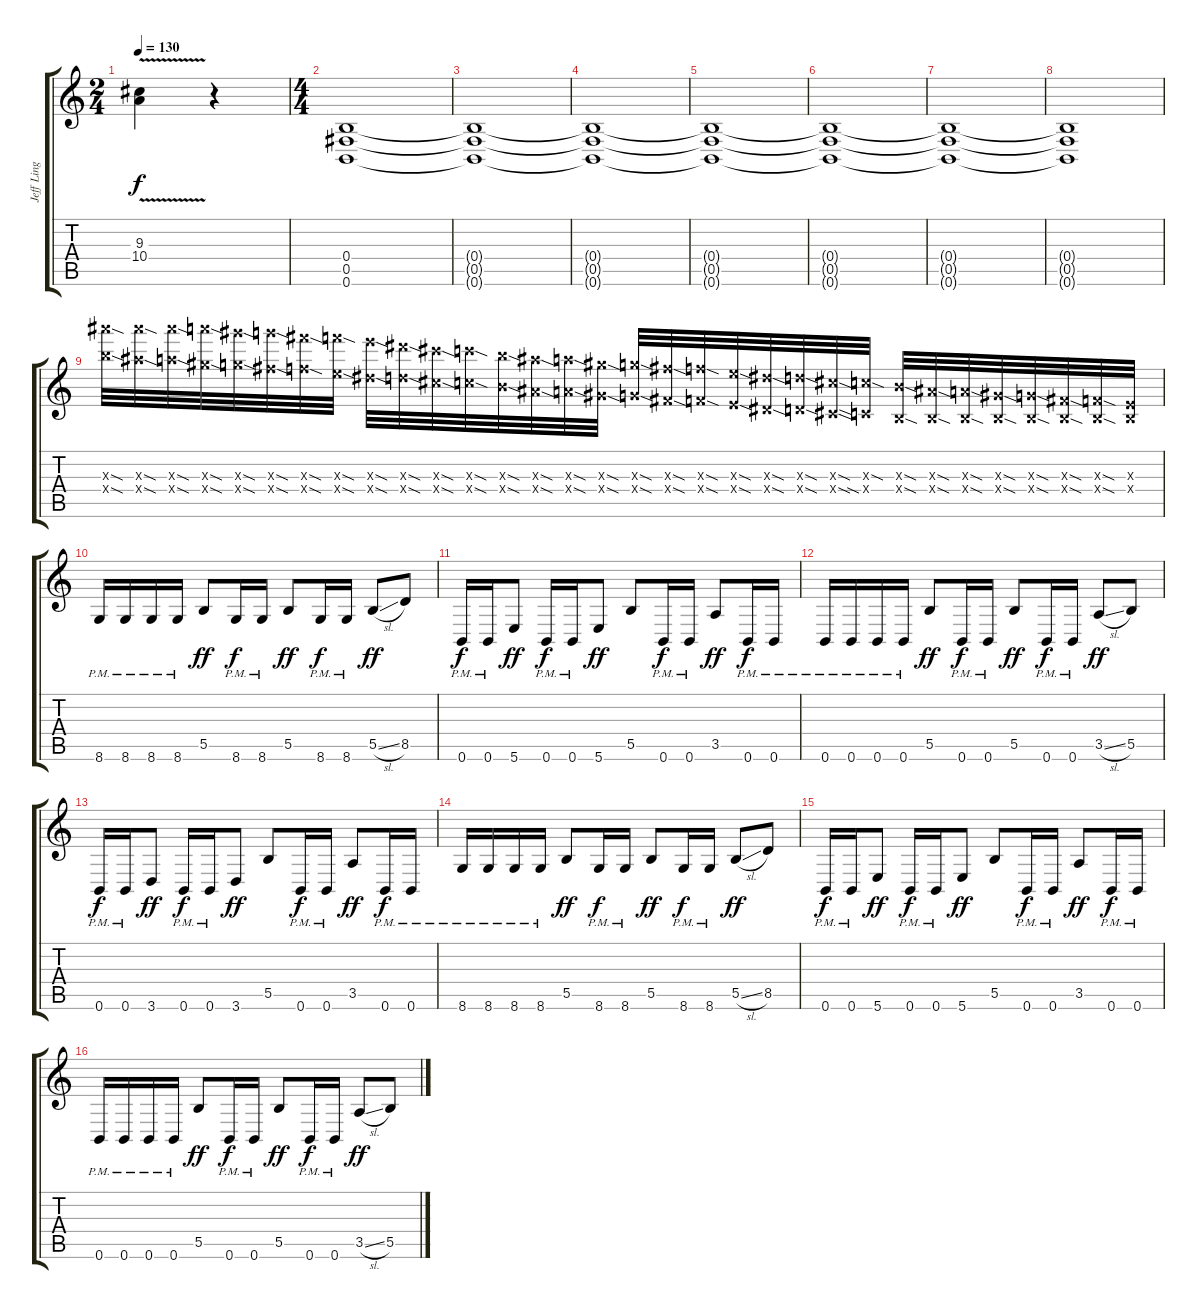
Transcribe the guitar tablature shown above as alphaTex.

\track ("Jeff Ling" "Jeff Ling") {instrument distortionguitar}
\staff {score tabs}
\tuning (Db4 Ab3 E3 B2 Gb2 B1) {hide}
\ts (2 4)
\tempo 130
\clef g2
\ks c
(9.3{v t} 10.4{v t}).4{dy f} r.4 |
\ts (4 4)
(0.4 0.5 0.6).1 |
(0.4{t} 0.5{t} 0.6{t}).1 |
(0.4{t} 0.5{t} 0.6{t}).1 |
(0.4{t} 0.5{t} 0.6{t}).1 |
(0.4{t} 0.5{t} 0.6{t}).1 |
(0.4{t} 0.5{t} 0.6{t}).1 |
(0.4{t} 0.5{t} 0.6{t}).1 |
(30.3{sod x} 24.4{sod x}).32{instrument guitarfretnoise} (30.3{sod x} 23.4{sod x}).32 (30.3{sod x} 22.4{sod x}).32 (29.3{sod x} 21.4{sod x}).32 (28.3{sod x} 20.4{sod x}).32 (27.3{sod x} 19.4{sod x}).32 (26.3{sod x} 18.4{sod x}).32 (25.3{sod x} 17.4{sod x}).32 (24.3{sod x} 16.4{sod x}).32 (23.3{sod x} 15.4{sod x}).32 (21.3{sod x} 14.4{sod x}).32 (20.3{sod x} 13.4{sod x}).32 (19.3{sod x} 12.4{sod x}).32 (18.3{sod x} 11.4{sod x}).32 (17.3{sod x} 10.4{sod x}).32 (16.3{sod x} 9.4{sod x}).32 (15.3{sod x} 8.4{sod x}).32 (14.3{sod x} 7.4{sod x}).32 (13.3{sod x} 6.4{sod x}).32 (12.3{sod x} 5.4{sod x}).32 (11.3{sod x} 4.4{sod x}).32 (10.3{sod x} 3.4{sod x}).32 (9.3{sod x} 2.4{sod x}).32 (8.3{sod x} 1.4{sia x}).32 (7.3{sod x} 0.4{sod x}).32 (6.3{sod x} 0.4{sod x}).32 (5.3{sod x} 0.4{sod x}).32 (4.3{sod x} 0.4{sod x}).32 (3.3{sod x} 0.4{sod x}).32 (2.3{sod x} 0.4{sod x}).32 (1.3{sod x} 0.4{sod x}).32 (0.3{x} 0.4{x}).32 |
8.6{pm}.16{instrument distortionguitar} 8.6{pm}.16 8.6{pm}.16 8.6{pm}.16 5.5.8{dy ff} 8.6{pm}.16{dy f} 8.6{pm}.16 5.5.8{dy ff} 8.6{pm}.16{dy f} 8.6{pm}.16 5.5{sl}.8{dy ff} 8.5.8 |
0.6{pm}.16{dy f} 0.6{pm}.16 5.6.8{dy ff} 0.6{pm}.16{dy f} 0.6{pm}.16 5.6.8{dy ff} 5.5.8 0.6{pm}.16{dy f} 0.6{pm}.16 3.5.8{dy ff} 0.6{pm}.16{dy f} 0.6{pm}.16 |
0.6{pm}.16 0.6{pm}.16 0.6{pm}.16 0.6{pm}.16 5.5.8{dy ff} 0.6{pm}.16{dy f} 0.6{pm}.16 5.5.8{dy ff} 0.6{pm}.16{dy f} 0.6{pm}.16 3.5{sl}.8{dy ff} 5.5.8 |
0.6{pm}.16{dy f} 0.6{pm}.16 3.6.8{dy ff} 0.6{pm}.16{dy f} 0.6{pm}.16 3.6.8{dy ff} 5.5.8 0.6{pm}.16{dy f} 0.6{pm}.16 3.5.8{dy ff} 0.6{pm}.16{dy f} 0.6{pm}.16 |
8.6{pm}.16 8.6{pm}.16 8.6{pm}.16 8.6{pm}.16 5.5.8{dy ff} 8.6{pm}.16{dy f} 8.6{pm}.16 5.5.8{dy ff} 8.6{pm}.16{dy f} 8.6{pm}.16 5.5{sl}.8{dy ff} 8.5.8 |
0.6{pm}.16{dy f} 0.6{pm}.16 5.6.8{dy ff} 0.6{pm}.16{dy f} 0.6{pm}.16 5.6.8{dy ff} 5.5.8 0.6{pm}.16{dy f} 0.6{pm}.16 3.5.8{dy ff} 0.6{pm}.16{dy f} 0.6{pm}.16 |
0.6{pm}.16 0.6{pm}.16 0.6{pm}.16 0.6{pm}.16 5.5.8{dy ff} 0.6{pm}.16{dy f} 0.6{pm}.16 5.5.8{dy ff} 0.6{pm}.16{dy f} 0.6{pm}.16 3.5{sl}.8{dy ff} 5.5.8
